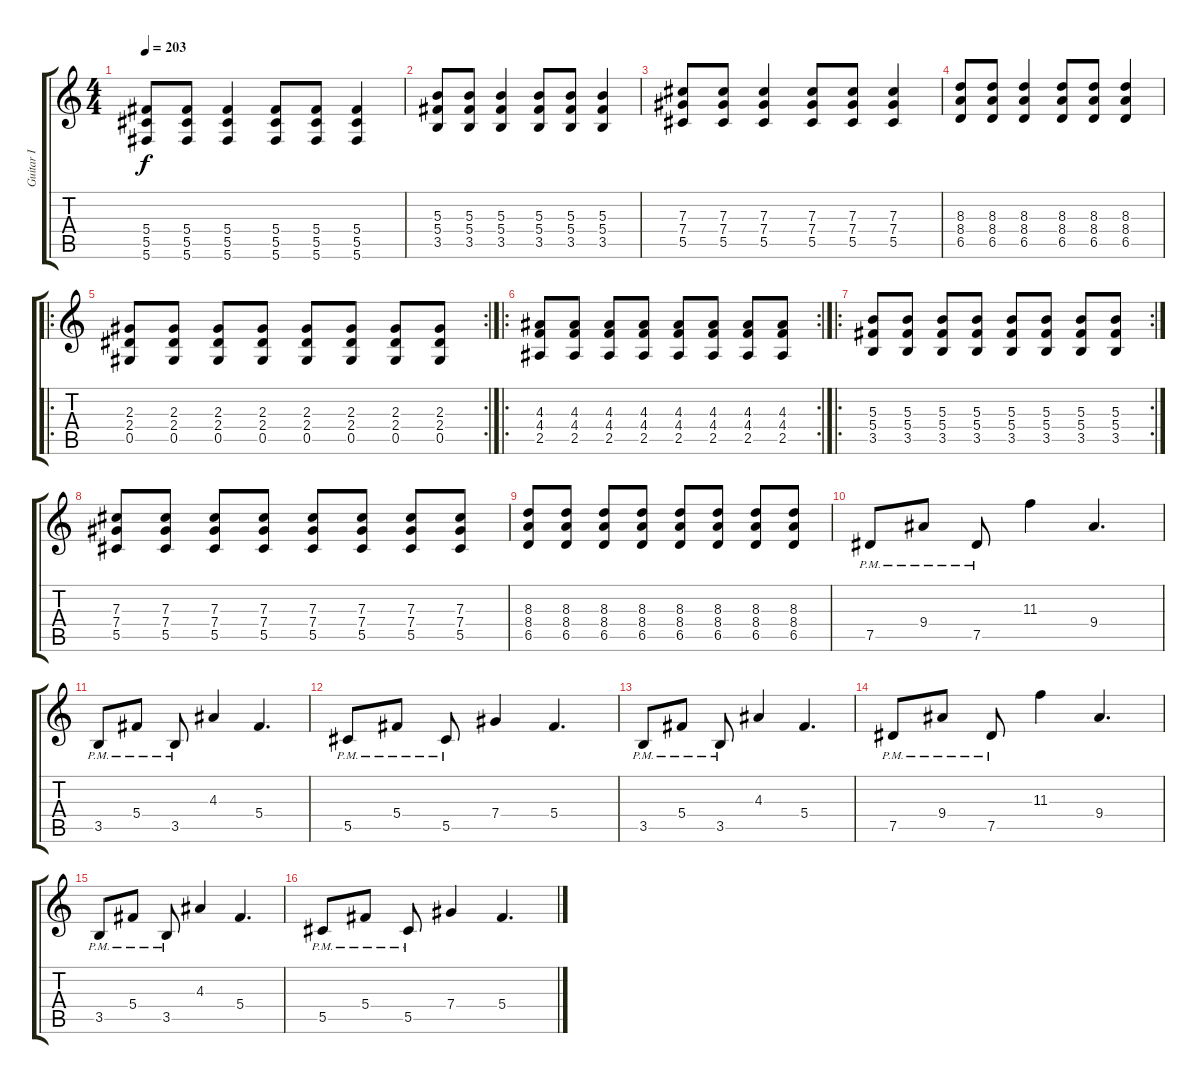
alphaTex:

\track ("Guitar I" "Guitar I") {instrument distortionguitar}
\staff {score tabs}
\tuning (Eb4 Bb3 Gb3 Db3 Ab2 Db2) {hide}
\ts (4 4)
\tempo 203
\clef g2
\ks c
(5.4 5.5 5.6).8{dy f} (5.4 5.5 5.6).8 (5.4 5.5 5.6).4 (5.4 5.5 5.6).8 (5.4 5.5 5.6).8 (5.4 5.5 5.6).4 |
(5.3 5.4 3.5).8 (5.3 5.4 3.5).8 (5.3 5.4 3.5).4 (5.3 5.4 3.5).8 (5.3 5.4 3.5).8 (5.3 5.4 3.5).4 |
(7.3 7.4 5.5).8 (7.3 7.4 5.5).8 (7.3 7.4 5.5).4 (7.3 7.4 5.5).8 (7.3 7.4 5.5).8 (7.3 7.4 5.5).4 |
(8.3 8.4 6.5).8 (8.3 8.4 6.5).8 (8.3 8.4 6.5).4 (8.3 8.4 6.5).8 (8.3 8.4 6.5).8 (8.3 8.4 6.5).4 |
\ro
\rc 2
(2.3 2.4 0.5).8 (2.3 2.4 0.5).8 (2.3 2.4 0.5).8 (2.3 2.4 0.5).8 (2.3 2.4 0.5).8 (2.3 2.4 0.5).8 (2.3 2.4 0.5).8 (2.3 2.4 0.5).8 |
\ro
\rc 2
(4.3 4.4 2.5).8 (4.3 4.4 2.5).8 (4.3 4.4 2.5).8 (4.3 4.4 2.5).8 (4.3 4.4 2.5).8 (4.3 4.4 2.5).8 (4.3 4.4 2.5).8 (4.3 4.4 2.5).8 |
\ro
\rc 2
(5.3 5.4 3.5).8 (5.3 5.4 3.5).8 (5.3 5.4 3.5).8 (5.3 5.4 3.5).8 (5.3 5.4 3.5).8 (5.3 5.4 3.5).8 (5.3 5.4 3.5).8 (5.3 5.4 3.5).8 |
(7.3 7.4 5.5).8 (7.3 7.4 5.5).8 (7.3 7.4 5.5).8 (7.3 7.4 5.5).8 (7.3 7.4 5.5).8 (7.3 7.4 5.5).8 (7.3 7.4 5.5).8 (7.3 7.4 5.5).8 |
(8.3 8.4 6.5).8 (8.3 8.4 6.5).8 (8.3 8.4 6.5).8 (8.3 8.4 6.5).8 (8.3 8.4 6.5).8 (8.3 8.4 6.5).8 (8.3 8.4 6.5).8 (8.3 8.4 6.5).8 |
7.5{pm}.8 9.4{pm}.8 7.5{pm}.8 11.3.4 9.4.4{d} |
3.5{pm}.8 5.4{pm}.8 3.5{pm}.8 4.3.4 5.4.4{d} |
5.5{pm}.8 5.4{pm}.8 5.5{pm}.8 7.4.4 5.4.4{d} |
3.5{pm}.8 5.4{pm}.8 3.5{pm}.8 4.3.4 5.4.4{d} |
7.5{pm}.8 9.4{pm}.8 7.5{pm}.8 11.3.4 9.4.4{d} |
3.5{pm}.8 5.4{pm}.8 3.5{pm}.8 4.3.4 5.4.4{d} |
5.5{pm}.8 5.4{pm}.8 5.5{pm}.8 7.4.4 5.4.4{d}
